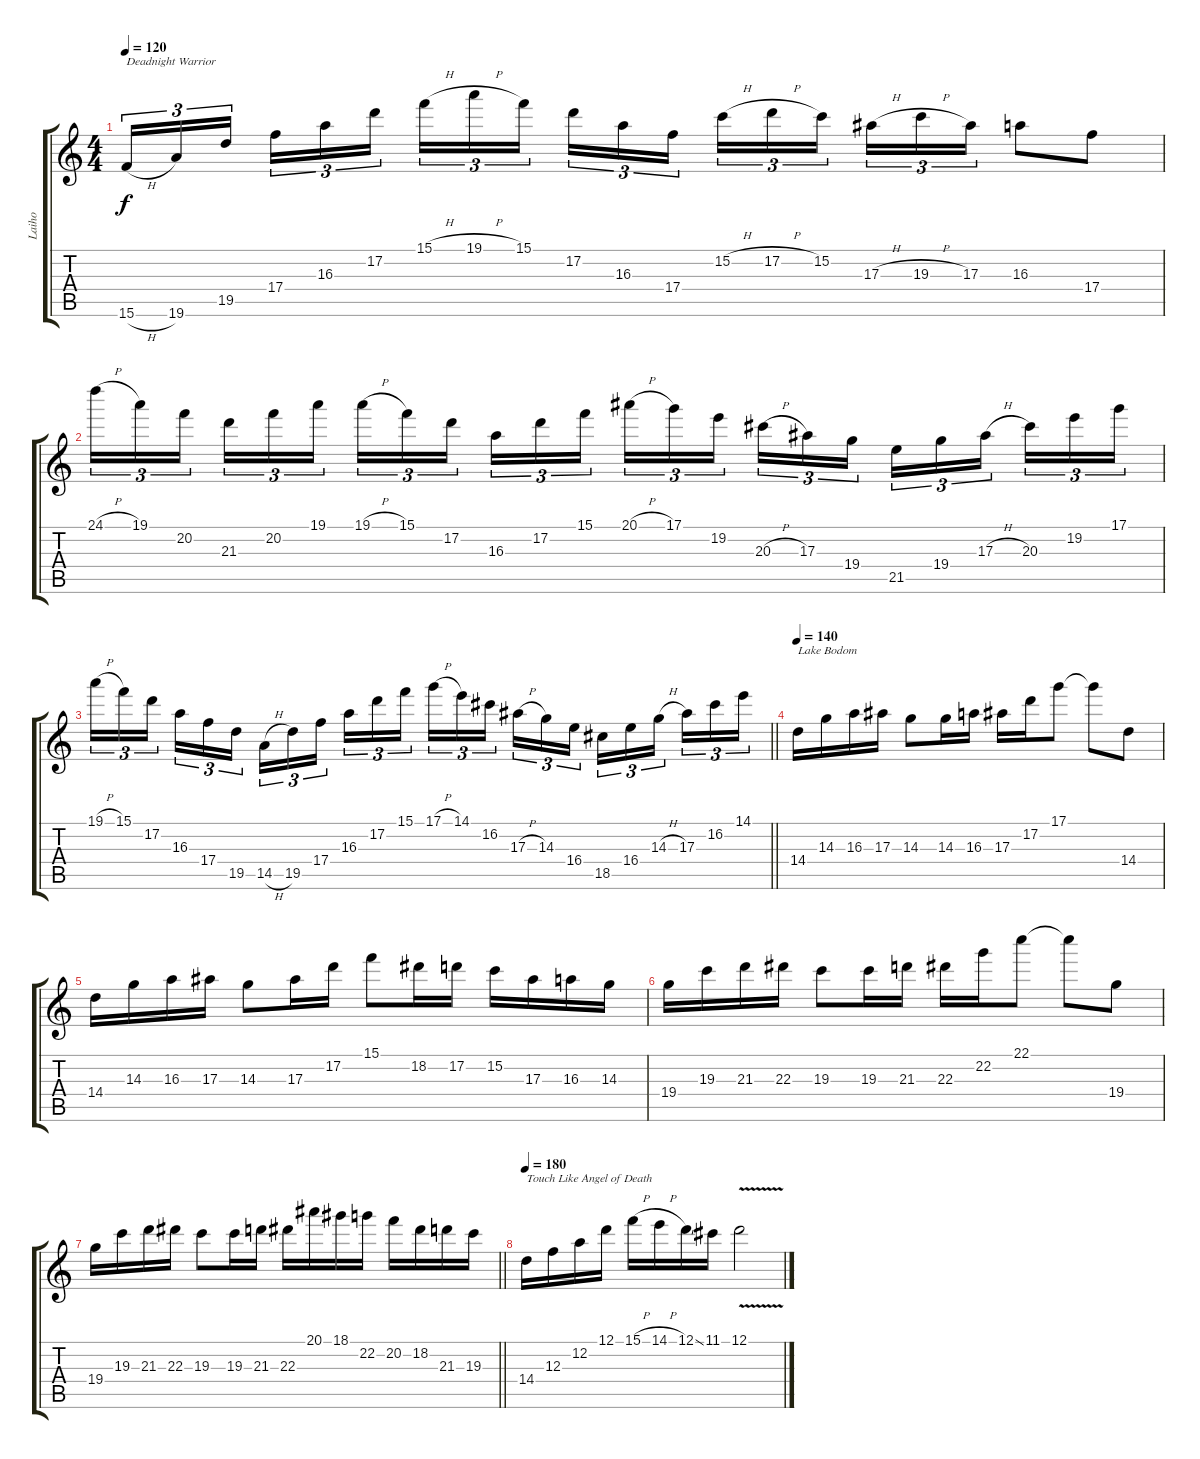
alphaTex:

\track ("Laiho" "Laiho") {instrument overdrivenguitar}
\staff {score tabs}
\tuning (D4 A3 F3 C3 G2 D2) {hide}
\ts (4 4)
\tempo 120
\tempo 110
\tempo 120
\clef g2
\ks c
15.6{h}.16{tu (3 2) txt "Deadnight Warrior" dy f instrument overdrivenguitar} 19.6.16{tu (3 2)} 19.5.16{tu (3 2)} 17.4.16{tu (3 2)} 16.3.16{tu (3 2)} 17.2.16{tu (3 2)} 15.1{h}.16{tu (3 2)} 19.1{h}.16{tu (3 2)} 15.1.16{tu (3 2)} 17.2.16{tu (3 2)} 16.3.16{tu (3 2)} 17.4.16{tu (3 2)} 15.2{h}.16{tu (3 2)} 17.2{h}.16{tu (3 2)} 15.2.16{tu (3 2)} 17.3{h}.16{tu (3 2)} 19.3{h}.16{tu (3 2)} 17.3.16{tu (3 2)} 16.3.8 17.4.8 |
24.1{h}.16{tu (3 2)} 19.1.16{tu (3 2)} 20.2.16{tu (3 2)} 21.3.16{tu (3 2)} 20.2.16{tu (3 2)} 19.1.16{tu (3 2)} 19.1{h}.16{tu (3 2)} 15.1.16{tu (3 2)} 17.2.16{tu (3 2)} 16.3.16{tu (3 2)} 17.2.16{tu (3 2)} 15.1.16{tu (3 2)} 20.1{h}.16{tu (3 2)} 17.1.16{tu (3 2)} 19.2.16{tu (3 2)} 20.3{h}.16{tu (3 2)} 17.3.16{tu (3 2)} 19.4.16{tu (3 2)} 21.5.16{tu (3 2)} 19.4.16{tu (3 2)} 17.3{h}.16{tu (3 2)} 20.3.16{tu (3 2)} 19.2.16{tu (3 2)} 17.1.16{tu (3 2)} |
\barLineRight lightlight
19.1{h}.16{tu (3 2)} 15.1.16{tu (3 2)} 17.2.16{tu (3 2)} 16.3.16{tu (3 2)} 17.4.16{tu (3 2)} 19.5.16{tu (3 2)} 14.5{h}.16{tu (3 2)} 19.5.16{tu (3 2)} 17.4.16{tu (3 2)} 16.3.16{tu (3 2)} 17.2.16{tu (3 2)} 15.1.16{tu (3 2)} 17.1{h}.16{tu (3 2)} 14.1.16{tu (3 2)} 16.2.16{tu (3 2)} 17.3{h}.16{tu (3 2)} 14.3.16{tu (3 2)} 16.4.16{tu (3 2)} 18.5.16{tu (3 2)} 16.4.16{tu (3 2)} 14.3{h}.16{tu (3 2)} 17.3.16{tu (3 2)} 16.2.16{tu (3 2)} 14.1.16{tu (3 2)} |
\tempo 140
14.4.16{txt "Lake Bodom"} 14.3.16 16.3.16 17.3.16 14.3.8 14.3.16 16.3.16 17.3.16 17.2.16 17.1.8 17.1{t}.8 14.4.8 |
14.4.16 14.3.16 16.3.16 17.3.16 14.3.8 17.3.16 17.2.16 15.1.8 18.2.16 17.2.16 15.2.16 17.3.16 16.3.16 14.3.16 |
19.4.16 19.3.16 21.3.16 22.3.16 19.3.8 19.3.16 21.3.16 22.3.16 22.2.16 22.1.8 22.1{t}.8 19.4.8 |
\barLineRight lightlight
19.4.16 19.3.16 21.3.16 22.3.16 19.3.8 19.3.16 21.3.16 22.3.16 20.1.16 18.1.16 22.2.16 20.2.16 18.2.16 21.3.16 19.3.16 |
\tempo 180
14.4.16{txt "Touch Like Angel of Death"} 12.3.16 12.2.16 12.1.16 15.1{h}.16 14.1{h}.16 12.1{ss}.16 11.1.16 12.1{v}.2
